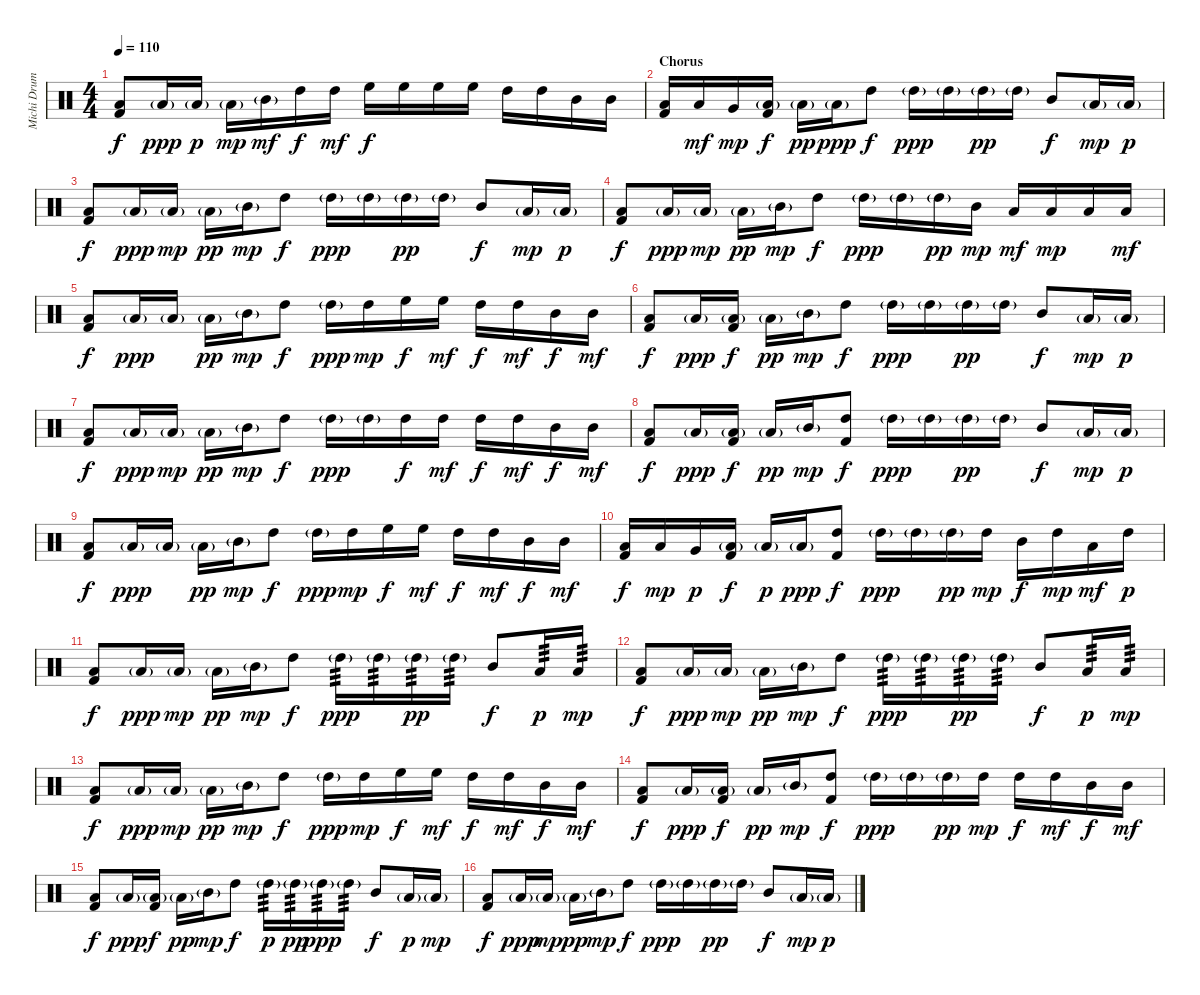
\track ("Michi Drums" "Michi Drum") {instrument percussion}
\staff {score}
\articulation defaults
\ts (4 4)
\tempo 110
\clef neutral
\ks c
("Low Floor Tom (hit)" "Kick (hit) 2").8{dy f} "Low Floor Tom (hit)"{g}.16{dy ppp} "Low Tom (hit)"{g}.16{dy p} "Low Tom (hit)"{g}.16{dy mp} "Mid Tom (hit)"{g}.16{dy mf} "High Tom (hit)".16{dy f} "High Tom (hit)".16{dy mf} "High Floor Tom (hit)".16{dy f} "High Floor Tom (hit)".16 "High Floor Tom (hit)".16 "High Floor Tom (hit)".16 "High Tom (hit)".16 "High Tom (hit)".16 "Mid Tom (hit)".16 "Mid Tom (hit)".16 |
\section ("" "Chorus")
("Low Tom (hit)" "Kick (hit) 2").16 "Low Tom (hit)".16{dy mf} "Very Low Tom (hit)".16{dy mp} ("Low Floor Tom (hit)"{g} "Kick (hit) 2").16{dy f} "Low Floor Tom (hit)"{g}.16{dy pp} "Low Floor Tom (hit)"{g}.16{dy ppp} "High Tom (hit)".8{dy f} "High Tom (hit)"{g}.16{dy ppp} "High Tom (hit)"{g}.16 "High Tom (hit)"{g}.16{dy pp} "High Tom (hit)"{g}.16 "Mid Tom (hit)".8{dy f} "Low Tom (hit)"{g}.16{dy mp} "Low Tom (hit)"{g}.16{dy p} |
("Low Floor Tom (hit)" "Kick (hit) 2").8{dy f} "Low Floor Tom (hit)"{g}.16{dy ppp} "Low Tom (hit)"{g}.16{dy mp} "Low Tom (hit)"{g}.16{dy pp} "Mid Tom (hit)"{g}.16{dy mp} "High Tom (hit)".8{dy f} "High Tom (hit)"{g}.16{dy ppp} "High Tom (hit)"{g}.16 "High Tom (hit)"{g}.16{dy pp} "High Tom (hit)"{g}.16 "Mid Tom (hit)".8{dy f} "Low Tom (hit)"{g}.16{dy mp} "Low Tom (hit)"{g}.16{dy p} |
("Low Floor Tom (hit)" "Kick (hit) 2").8{dy f} "Low Floor Tom (hit)"{g}.16{dy ppp} "Low Tom (hit)"{g}.16{dy mp} "Low Tom (hit)"{g}.16{dy pp} "Mid Tom (hit)"{g}.16{dy mp} "High Tom (hit)".8{dy f} "High Tom (hit)"{g}.16{dy ppp} "High Tom (hit)"{g}.16 "High Tom (hit)"{g}.16{dy pp} "Mid Tom (hit)".16{dy mp} "Low Tom (hit)".16{dy mf} "Low Tom (hit)".16{dy mp} "Low Tom (hit)".16 "Low Tom (hit)".16{dy mf} |
("Low Floor Tom (hit)" "Kick (hit) 2").8{dy f} "Low Floor Tom (hit)"{g}.16{dy ppp} "Low Tom (hit)"{g}.16 "Low Tom (hit)"{g}.16{dy pp} "Mid Tom (hit)"{g}.16{dy mp} "High Tom (hit)".8{dy f} "High Tom (hit)"{g}.16{dy ppp} "High Tom (hit)".16{dy mp} "High Floor Tom (hit)".16{dy f} "High Floor Tom (hit)".16{dy mf} "High Tom (hit)".16{dy f} "High Tom (hit)".16{dy mf} "Mid Tom (hit)".16{dy f} "Mid Tom (hit)".16{dy mf} |
("Low Floor Tom (hit)" "Kick (hit) 2").8{dy f} "Low Floor Tom (hit)"{g}.16{dy ppp} ("Low Tom (hit)"{g} "Kick (hit) 2").16{dy f} "Low Tom (hit)"{g}.16{dy pp} "Mid Tom (hit)"{g}.16{dy mp} "High Tom (hit)".8{dy f} "High Tom (hit)"{g}.16{dy ppp} "High Tom (hit)"{g}.16 "High Tom (hit)"{g}.16{dy pp} "High Tom (hit)"{g}.16 "Mid Tom (hit)".8{dy f} "Low Tom (hit)"{g}.16{dy mp} "Low Tom (hit)"{g}.16{dy p} |
("Low Floor Tom (hit)" "Kick (hit) 2").8{dy f} "Low Floor Tom (hit)"{g}.16{dy ppp} "Low Tom (hit)"{g}.16{dy mp} "Low Tom (hit)"{g}.16{dy pp} "Mid Tom (hit)"{g}.16{dy mp} "High Tom (hit)".8{dy f} "High Tom (hit)"{g}.16{dy ppp} "High Tom (hit)"{g}.16 "High Tom (hit)".16{dy f} "High Tom (hit)".16{dy mf} "High Tom (hit)".16{dy f} "High Tom (hit)".16{dy mf} "Mid Tom (hit)".16{dy f} "Mid Tom (hit)".16{dy mf} |
("Low Floor Tom (hit)" "Kick (hit) 2").8{dy f} "Low Floor Tom (hit)"{g}.16{dy ppp} ("Low Tom (hit)"{g} "Kick (hit) 2").16{dy f} "Low Tom (hit)"{g}.16{dy pp} "Mid Tom (hit)"{g}.16{dy mp} ("High Tom (hit)" "Kick (hit) 2").8{dy f} "High Tom (hit)"{g}.16{dy ppp} "High Tom (hit)"{g}.16 "High Tom (hit)"{g}.16{dy pp} "High Tom (hit)"{g}.16 "Mid Tom (hit)".8{dy f} "Low Tom (hit)"{g}.16{dy mp} "Low Tom (hit)"{g}.16{dy p} |
("Low Floor Tom (hit)" "Kick (hit) 2").8{dy f} "Low Floor Tom (hit)"{g}.16{dy ppp} "Low Tom (hit)"{g}.16 "Low Tom (hit)"{g}.16{dy pp} "Mid Tom (hit)"{g}.16{dy mp} "High Tom (hit)".8{dy f} "High Tom (hit)"{g}.16{dy ppp} "High Tom (hit)".16{dy mp} "High Floor Tom (hit)".16{dy f} "High Floor Tom (hit)".16{dy mf} "High Tom (hit)".16{dy f} "High Tom (hit)".16{dy mf} "Mid Tom (hit)".16{dy f} "Mid Tom (hit)".16{dy mf} |
("Low Tom (hit)" "Kick (hit) 2").16{dy f} "Low Tom (hit)".16{dy mp} "Very Low Tom (hit)".16{dy p} ("Low Floor Tom (hit)"{g} "Kick (hit) 2").16{dy f} "Low Floor Tom (hit)"{g}.16{dy p} "Low Floor Tom (hit)"{g}.16{dy ppp} ("High Tom (hit)" "Kick (hit) 2").8{dy f} "High Tom (hit)"{g}.16{dy ppp} "High Tom (hit)"{g}.16 "High Tom (hit)"{g}.16{dy pp} "High Tom (hit)".16{dy mp} "Mid Tom (hit)".16{dy f} "High Tom (hit)".16{dy mp} "Low Tom (hit)".16{dy mf} "High Tom (hit)".16{dy p} |
("Low Floor Tom (hit)" "Kick (hit) 2").8{dy f} "Low Floor Tom (hit)"{g}.16{dy ppp} "Low Tom (hit)"{g}.16{dy mp} "Low Tom (hit)"{g}.16{dy pp} "Mid Tom (hit)"{g}.16{dy mp} "High Tom (hit)".8{dy f} "High Tom (hit)"{g}.16{tp 3 dy ppp} "High Tom (hit)"{g}.16{tp 3} "High Tom (hit)"{g}.16{tp 3 dy pp} "High Tom (hit)"{g}.16{tp 3} "Mid Tom (hit)".8{dy f} "Low Tom (hit)".16{tp 3 dy p} "Low Tom (hit)".16{tp 3 dy mp} |
("Low Floor Tom (hit)" "Kick (hit) 2").8{dy f} "Low Floor Tom (hit)"{g}.16{dy ppp} "Low Tom (hit)"{g}.16{dy mp} "Low Tom (hit)"{g}.16{dy pp} "Mid Tom (hit)"{g}.16{dy mp} "High Tom (hit)".8{dy f} "High Tom (hit)"{g}.16{tp 3 dy ppp} "High Tom (hit)"{g}.16{tp 3} "High Tom (hit)"{g}.16{tp 3 dy pp} "High Tom (hit)"{g}.16{tp 3} "Mid Tom (hit)".8{dy f} "Low Tom (hit)".16{tp 3 dy p} "Low Tom (hit)".16{tp 3 dy mp} |
("Low Floor Tom (hit)" "Kick (hit) 2").8{dy f} "Low Floor Tom (hit)"{g}.16{dy ppp} "Low Tom (hit)"{g}.16{dy mp} "Low Tom (hit)"{g}.16{dy pp} "Mid Tom (hit)"{g}.16{dy mp} "High Tom (hit)".8{dy f} "High Tom (hit)"{g}.16{dy ppp} "High Tom (hit)".16{dy mp} "High Floor Tom (hit)".16{dy f} "High Floor Tom (hit)".16{dy mf} "High Tom (hit)".16{dy f} "High Tom (hit)".16{dy mf} "Mid Tom (hit)".16{dy f} "Mid Tom (hit)".16{dy mf} |
("Low Floor Tom (hit)" "Kick (hit) 2").8{dy f} "Low Floor Tom (hit)"{g}.16{dy ppp} ("Low Tom (hit)"{g} "Kick (hit) 2").16{dy f} "Low Tom (hit)"{g}.16{dy pp} "Mid Tom (hit)"{g}.16{dy mp} ("High Tom (hit)" "Kick (hit) 2").8{dy f} "High Tom (hit)"{g}.16{dy ppp} "High Tom (hit)"{g}.16 "High Tom (hit)"{g}.16{dy pp} "High Tom (hit)".16{dy mp} "High Tom (hit)".16{dy f} "High Tom (hit)".16{dy mf} "Mid Tom (hit)".16{dy f} "Mid Tom (hit)".16{dy mf} |
("Low Floor Tom (hit)" "Kick (hit) 2").8{dy f} "Low Floor Tom (hit)"{g}.16{dy ppp} ("Low Tom (hit)"{g} "Kick (hit) 2").16{dy f} "Low Tom (hit)"{g}.16{dy pp} "Mid Tom (hit)"{g}.16{dy mp} "High Tom (hit)".8{dy f} "High Tom (hit)"{g}.16{tp 3 dy p} "High Tom (hit)"{g}.16{tp 3 dy pp} "High Tom (hit)"{g}.16{tp 3 dy ppp} "High Tom (hit)"{g}.16{tp 3} "Mid Tom (hit)".8{dy f} "Low Tom (hit)"{g}.16{dy p} "Low Tom (hit)"{g}.16{dy mp} |
("Low Floor Tom (hit)" "Kick (hit) 2").8{dy f} "Low Floor Tom (hit)"{g}.16{dy ppp} "Low Tom (hit)"{g}.16{dy mp} "Low Tom (hit)"{g}.16{dy pp} "Mid Tom (hit)"{g}.16{dy mp} "High Tom (hit)".8{dy f} "High Tom (hit)"{g}.16{dy ppp} "High Tom (hit)"{g}.16 "High Tom (hit)"{g}.16{dy pp} "High Tom (hit)"{g}.16 "Mid Tom (hit)".8{dy f} "Low Tom (hit)"{g}.16{dy mp} "Low Tom (hit)"{g}.16{dy p}
